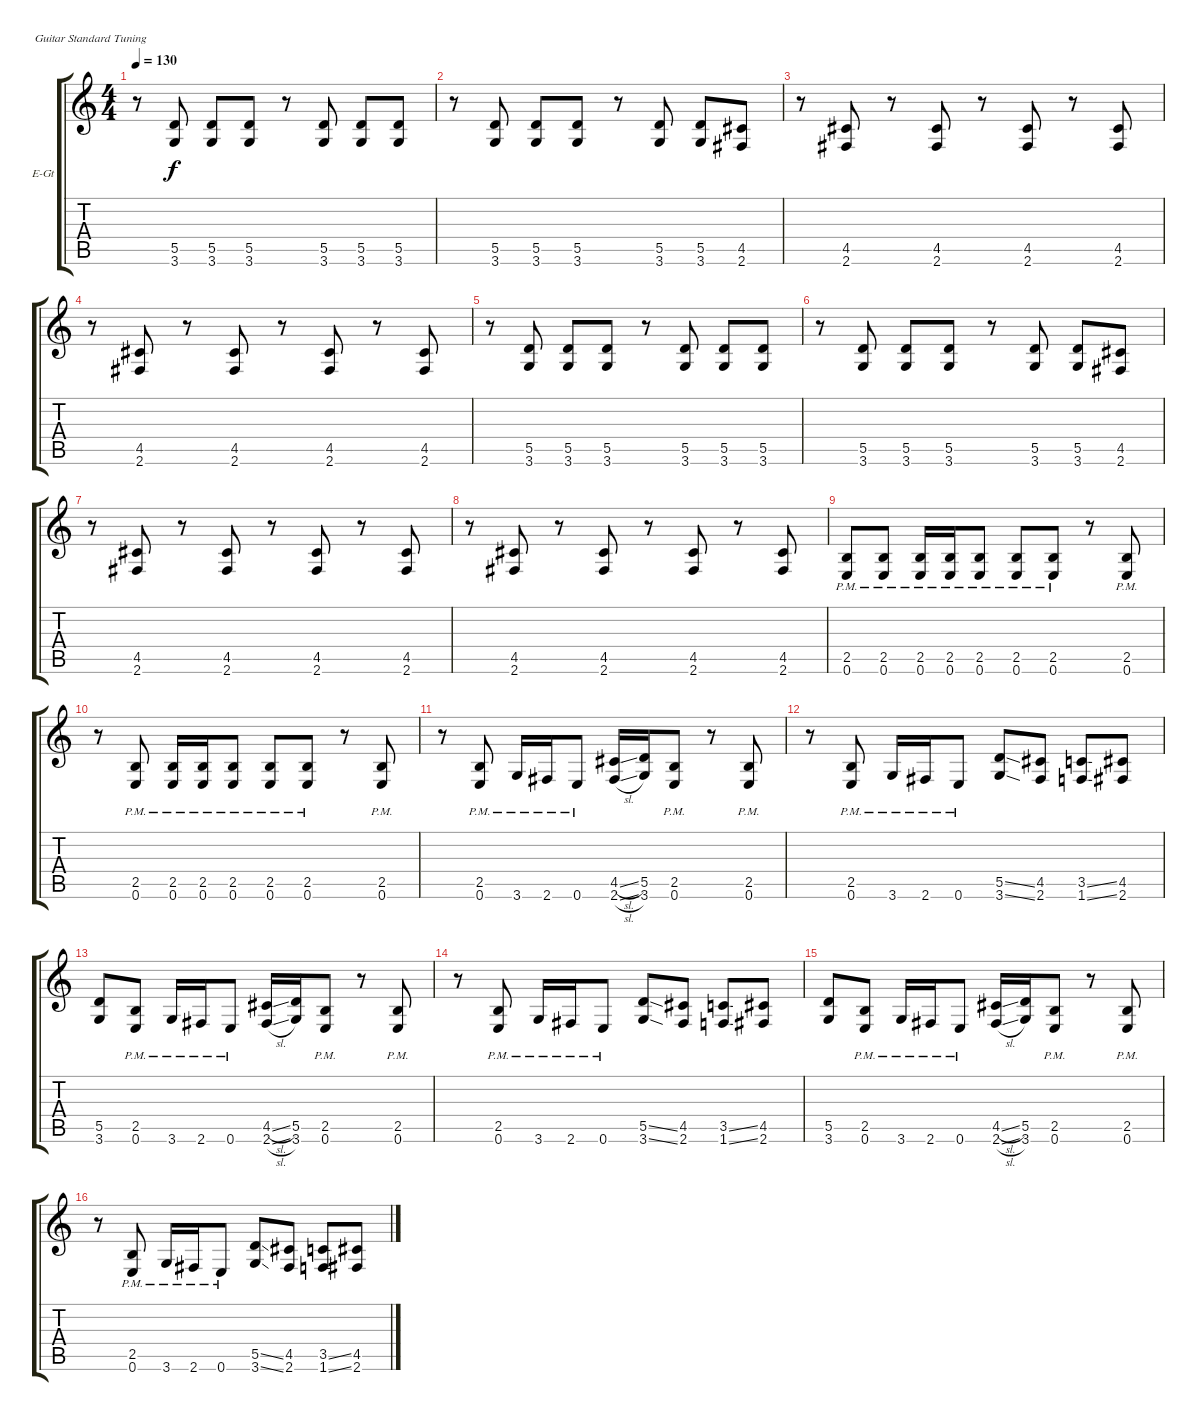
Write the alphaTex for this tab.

\bracketExtendMode groupsimilarinstruments
\firstSystemTrackNameOrientation horizontal
\otherSystemsTrackNameOrientation horizontal
\track ("L Rhythm" "E-Gt") {instrument distortionguitar}
\staff {score tabs}
\tuning (E4 B3 G3 D3 A2 E2)
\ts (4 4)
\tempo 130
\clef g2
\ks c
r.8{dy f} (5.5 3.6).8 (5.5 3.6).8 (5.5 3.6).8 r.8 (5.5 3.6).8 (5.5 3.6).8 (5.5 3.6).8 |
r.8 (5.5 3.6).8 (5.5 3.6).8 (5.5 3.6).8 r.8 (5.5 3.6).8 (5.5 3.6).8 (4.5 2.6).8 |
r.8 (4.5 2.6).8 r.8 (4.5 2.6).8 r.8 (4.5 2.6).8 r.8 (4.5 2.6).8 |
r.8 (4.5 2.6).8 r.8 (4.5 2.6).8 r.8 (4.5 2.6).8 r.8 (4.5 2.6).8 |
r.8 (5.5 3.6).8 (5.5 3.6).8 (5.5 3.6).8 r.8 (5.5 3.6).8 (5.5 3.6).8 (5.5 3.6).8 |
r.8 (5.5 3.6).8 (5.5 3.6).8 (5.5 3.6).8 r.8 (5.5 3.6).8 (5.5 3.6).8 (4.5 2.6).8 |
r.8 (4.5 2.6).8 r.8 (4.5 2.6).8 r.8 (4.5 2.6).8 r.8 (4.5 2.6).8 |
r.8 (4.5 2.6).8 r.8 (4.5 2.6).8 r.8 (4.5 2.6).8 r.8 (4.5 2.6).8 |
(2.5{pm} 0.6{pm}).8 (2.5{pm} 0.6{pm}).8 (2.5{pm} 0.6{pm}).16 (2.5{pm} 0.6{pm}).16 (2.5{pm} 0.6{pm}).8 (2.5{pm} 0.6{pm}).8 (2.5{pm} 0.6{pm}).8 r.8 (2.5{pm} 0.6{pm}).8 |
r.8 (2.5{pm} 0.6{pm}).8 (2.5{pm} 0.6{pm}).16 (2.5{pm} 0.6{pm}).16 (2.5{pm} 0.6{pm}).8 (2.5{pm} 0.6{pm}).8 (2.5{pm} 0.6{pm}).8 r.8 (2.5{pm} 0.6{pm}).8 |
r.8 (2.5{pm} 0.6{pm}).8 3.6{pm}.16 2.6{pm}.16 0.6{pm}.8 (4.5{sl} 2.6{sl}).16 (5.5 3.6).16 (2.5{pm} 0.6{pm}).8 r.8 (2.5{pm} 0.6{pm}).8 |
r.8 (2.5{pm} 0.6{pm}).8 3.6{pm}.16 2.6{pm}.16 0.6{pm}.8 (5.5{ss} 3.6{ss}).8 (4.5 2.6).8 (3.5{ss} 1.6{ss}).8 (4.5 2.6).8 |
(5.5 3.6).8 (2.5{pm} 0.6{pm}).8 3.6{pm}.16 2.6{pm}.16 0.6{pm}.8 (4.5{sl} 2.6{sl}).16 (5.5 3.6).16 (2.5{pm} 0.6{pm}).8 r.8 (2.5{pm} 0.6{pm}).8 |
r.8 (2.5{pm} 0.6{pm}).8 3.6{pm}.16 2.6{pm}.16 0.6{pm}.8 (5.5{ss} 3.6{ss}).8 (4.5 2.6).8 (3.5{ss} 1.6{ss}).8 (4.5 2.6).8 |
(5.5 3.6).8 (2.5{pm} 0.6{pm}).8 3.6{pm}.16 2.6{pm}.16 0.6{pm}.8 (4.5{sl} 2.6{sl}).16 (5.5 3.6).16 (2.5{pm} 0.6{pm}).8 r.8 (2.5{pm} 0.6{pm}).8 |
r.8 (2.5{pm} 0.6{pm}).8 3.6{pm}.16 2.6{pm}.16 0.6{pm}.8 (5.5{ss} 3.6{ss}).8 (4.5 2.6).8 (3.5{ss} 1.6{ss}).8 (4.5 2.6).8
